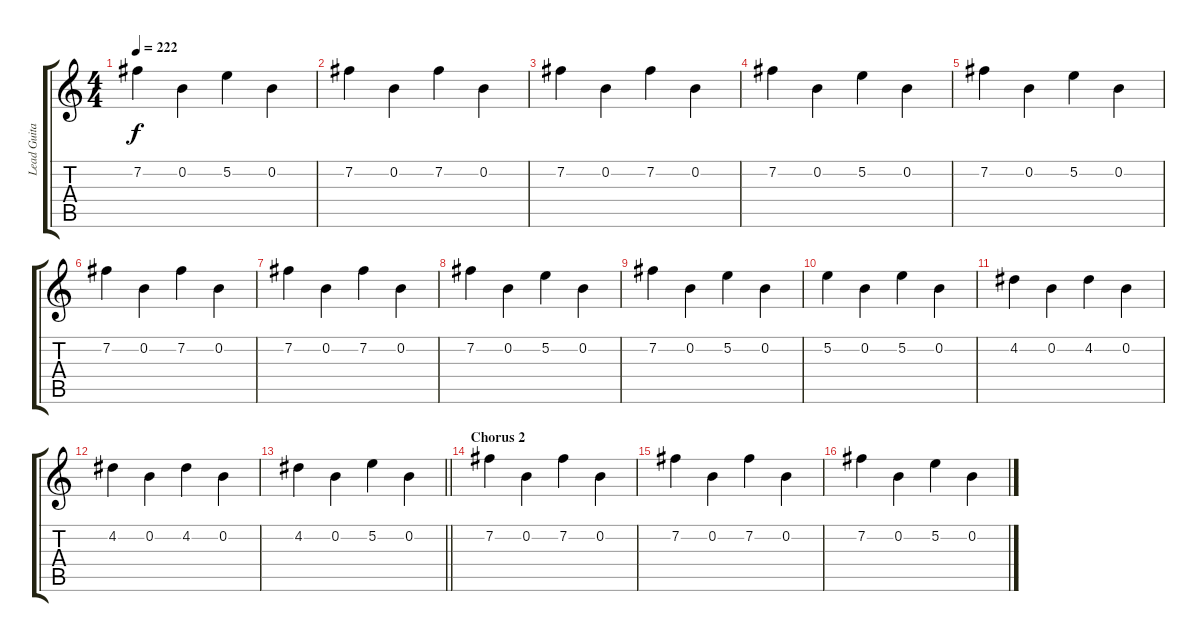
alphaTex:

\track ("Lead Guitar" "Lead Guita") {instrument distortionguitar}
\staff {score tabs}
\tuning (E4 B3 G3 D3 A2 E2) {hide}
\ts (4 4)
\tempo 222
\clef g2
\ks c
7.2.4{dy f} 0.2.4 5.2.4 0.2.4 |
7.2.4 0.2.4 7.2.4 0.2.4 |
7.2.4 0.2.4 7.2.4 0.2.4 |
7.2.4 0.2.4 5.2.4 0.2.4 |
7.2.4 0.2.4 5.2.4 0.2.4 |
7.2.4 0.2.4 7.2.4 0.2.4 |
7.2.4 0.2.4 7.2.4 0.2.4 |
7.2.4 0.2.4 5.2.4 0.2.4 |
7.2.4 0.2.4 5.2.4 0.2.4 |
5.2.4 0.2.4 5.2.4 0.2.4 |
4.2.4 0.2.4 4.2.4 0.2.4 |
4.2.4 0.2.4 4.2.4 0.2.4 |
\barLineRight lightlight
4.2.4 0.2.4 5.2.4 0.2.4 |
\section ("" "Chorus 2")
7.2.4 0.2.4 7.2.4 0.2.4 |
7.2.4 0.2.4 7.2.4 0.2.4 |
7.2.4 0.2.4 5.2.4 0.2.4
